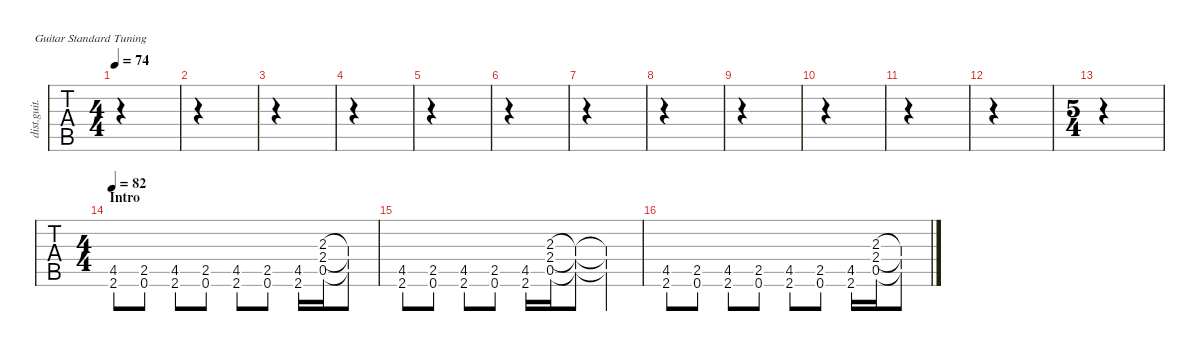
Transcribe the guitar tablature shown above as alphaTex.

\defaultSystemsLayout 2
\hideDynamics
\bracketExtendMode nobrackets
\otherSystemsTrackNameOrientation horizontal
\track ("Guitar I" "dist.guit.") {instrument overdrivenguitar}
\staff {tabs}
\tuning (E4 B3 G3 D3 A2 E2)
\ts (4 4)
\beaming (8 2 2 2 2)
\tempo 74
\clef g2
\ks g
|
|
|
|
|
|
|
|
|
|
|
|
\ts (5 4)
\beaming (8 5 5)
|
\ts (4 4)
\beaming (8 2 2 2 2)
\section ("" "Intro")
\tempo 82
(2.6{st} 4.5{st}).8 (0.6{st} 2.5{st}).8 (2.6{st} 4.5{st}).8 (0.6{st} 2.5{st}).8 (2.6{st} 4.5{st}).8 (0.6{st} 2.5{st}).8 (2.6 4.5).16 (0.5 2.4 2.3).16 (2.4{t} 0.5{t} 2.3{t}).8 |
(2.6{st} 4.5{st}).8 (0.6{st} 2.5{st}).8 (2.6{st} 4.5{st}).8 (0.6{st} 2.5{st}).8 (2.6 4.5).16 (0.5 2.4 2.3).16 (2.4{t} 0.5{t} 2.3{t}).8 (2.4{t} 0.5{t} 2.3{t}).4 |
(2.6{st} 4.5{st}).8 (0.6{st} 2.5{st}).8 (2.6{st} 4.5{st}).8 (0.6{st} 2.5{st}).8 (2.6{st} 4.5{st}).8 (0.6{st} 2.5{st}).8 (2.6 4.5).16 (0.5 2.4 2.3).16 (2.4{t} 0.5{t} 2.3{t}).8
